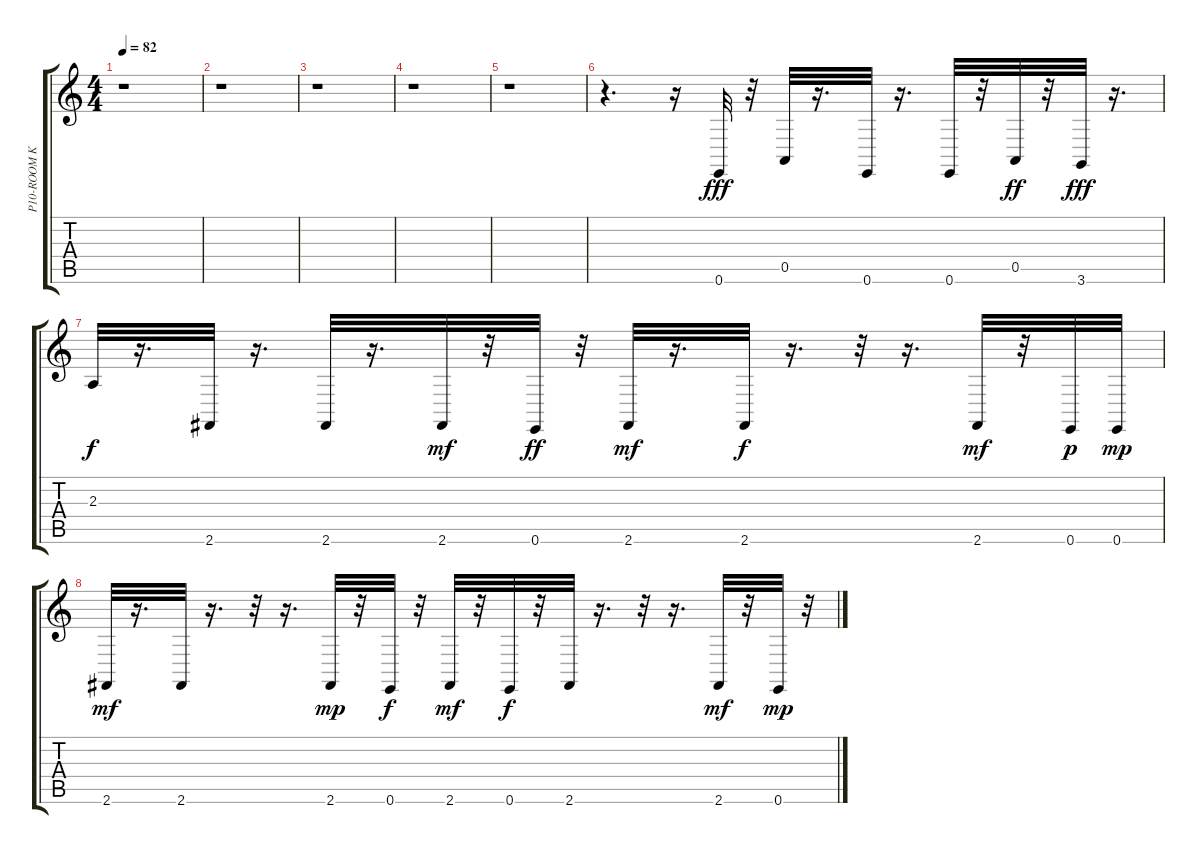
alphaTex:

\track ("P10-ROOM KIT" "P10-ROOM K") {instrument lead5charang}
\staff {score tabs}
\tuning (E4 B3 G3 D3 A2 E2) {hide}
\ts (4 4)
\tempo 82
\clef g2
\ks c
r.1{dy fff instrument lead5charang} |
r.1 |
r.1 |
r.1 |
r.1 |
r.4{d} r.16 0.6.32 r.32 0.5.32 r.16{d} 0.6.32 r.16{d} 0.6.32 r.32 0.5.32{dy ff} r.32 3.6.32{dy fff} r.16{d} |
2.3.32{dy f} r.16{d} 2.6.32 r.16{d} 2.6.32 r.16{d} 2.6.32{dy mf} r.32 0.6.32{dy ff} r.32 2.6.32{dy mf} r.16{d} 2.6.32{dy f} r.16{d} r.32 r.16{d} 2.6.32{dy mf} r.32 0.6.32{dy p} 0.6.32{dy mp} |
2.6.32{dy mf} r.16{d} 2.6.32 r.16{d} r.32 r.16{d} 2.6.32{dy mp} r.32 0.6.32{dy f} r.32 2.6.32{dy mf} r.32 0.6.32{dy f} r.32 2.6.32 r.16{d} r.32 r.16{d} 2.6.32{dy mf} r.32 0.6.32{dy mp} r.32
